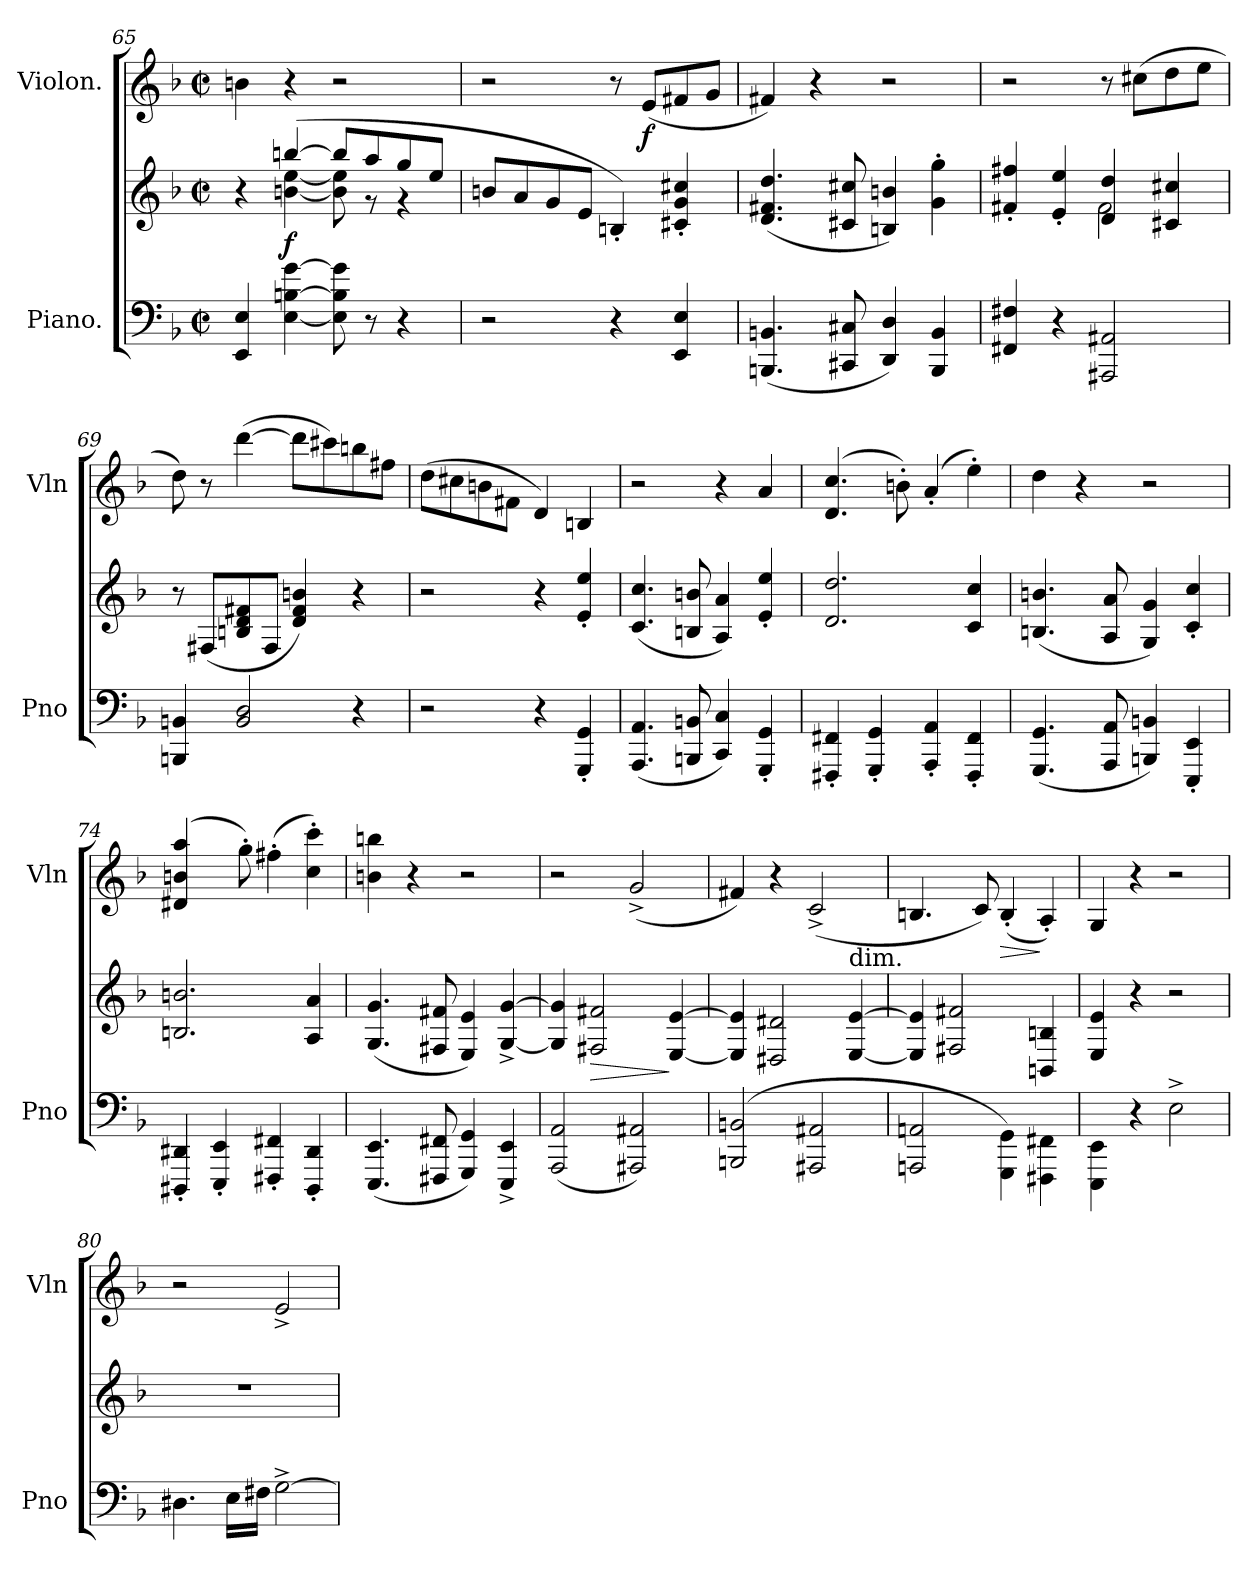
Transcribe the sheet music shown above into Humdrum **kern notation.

**kern	**kern	**dynam	**kern	**dynam
*part2	*part2	*part2	*part1	*part1
*staff3	*staff2	*staff2/3	*staff1	*staff1
*I"Piano.	*	*	*I"Violon.	*
*I'Pno	*	*	*I'Vln	*
*clefF4	*clefG2	*	*clefG2	*
*k[b-]	*k[b-]	*	*k[b-]	*
*M2/2	*M2/2	*	*M2/2	*
*met(c|)	*met(c|)	*	*met(c|)	*
=65	=65	=65	=65	=65
*	*^	*	*	*
4EE/ 4E/	4r	4ryy	.	4bn\	.
[4E\ [4Bn\ [4g\	([4bbn/	[4bn\ [4ee\	f	4r	.
8E]\ 8B]\ 8g]\	8bb/L]	8b]\ 8ee]\	.	2r	.
8r	8aa/	8r	.	.	.
4r	8gg/	4r	.	.	.
.	8ee/J	.	.	.	.
*	*v	*v	*	*	*
=66	=66	=66	=66	=66
2r	8bn/L	.	2r	.
.	8a/	.	.	.
.	8g/	.	.	.
.	8e/J	.	.	.
4r	4Bn'/)	.	8r	.
.	.	.	(8e/L	f
4EE/ 4E/	4c#X'/ 4g'/ 4cc#X'/	.	8f#X/	.
.	.	.	8g/J	.
=67	=67	=67	=67	=67
(4.BBBn/ 4.BBn/	(4.d/ 4.f#X/ 4.dd/	.	4f#X/)	.
.	.	.	4r	.
8CC#X/ 8C#X/	8c#X/ 8cc#X/	.	.	.
4DD/ 4D/)	4Bn/ 4bn/)	.	2r	.
4BBB/ 4BB/	4g'\ 4gg'\	.	.	.
=68	=68	=68	=68	=68
*	*^	*	*	*
4FF#X/ 4F#X/	4f#X'/ 4ff#X'/	2ryy	.	2r	.
4r	4e'/ 4ee'/	.	.	.	.
2AAA#X/ 2AA#X/	4d/ 4dd/	2f#\	.	8r	.
.	.	.	.	(8cc#X\L	.
.	4c#X/ 4cc#X/	.	.	8dd\	.
.	.	.	.	8ee\J	.
*	*v	*v	*	*	*
=69	=69	=69	=69	=69
4BBBn/ 4BBn/	8r	.	8dd\)	.
.	(8F#X/L	.	8r	.
2BB/ 2D/	8Bn/ 8d/ 8f#X/	.	([4ddd\	.
.	8F#/J	.	.	.
.	4d/ 4f#/ 4bn/)	.	8ddd\L]	.
.	.	.	8ccc#X\)	.
4r	4r	.	8bbn\	.
.	.	.	8ff#X\J	.
=70	=70	=70	=70	=70
2r	2r	.	(8dd\L	.
.	.	.	8cc#X\	.
.	.	.	8bn\	.
.	.	.	8f#X\J	.
4r	4r	.	4d/)	.
4GGG'/ 4GG'/	4e'/ 4ee'/	.	4Bn/	.
=71	=71	=71	=71	=71
(4.AAA/ 4.AA/	(4.c/ 4.cc/	.	2r	.
8BBBn/ 8BBn/	8Bn/ 8bn/	.	.	.
4CC/ 4C/)	4A/ 4a/)	.	4r	.
4GGG'/ 4GG'/	4e'/ 4ee'/	.	4a/	.
=72	=72	=72	=72	=72
4FFF#X'/ 4FF#X'/	2.d/ 2.dd/	.	(4.d/ 4.cc/	.
4GGG'/ 4GG'/	.	.	.	.
.	.	.	8bn'\)	.
4AAA'/ 4AA'/	.	.	(4a'>/	.
4FFF#'/ 4FF#'/	4c/ 4cc/	.	4ee'\)	.
=73	=73	=73	=73	=73
(4.GGG/ 4.GG/	(4.Bn/ 4.bn/	.	4dd\	.
.	.	.	4r	.
8AAA/ 8AA/	8A/ 8a/	.	.	.
4BBBn/ 4BBn/)	4G/ 4g/)	.	2r	.
4EEE'/ 4EE'/	4c'/ 4cc'/	.	.	.
=74	=74	=74	=74	=74
!	!	!	!LO:N:vis=4	!
4DDD#X'/ 4DD#X'/	2.Bn/ 2.bn/	.	(4.d#X/ 4.bn/ 4.aa/	.
4EEE'/ 4EE'/	.	.	.	.
.	.	.	8gg'\)	.
4FFF#X'/ 4FF#X'/	.	.	(4ff#X'\	.
4DDD#'/ 4DD#'/	4A/ 4a/	.	4cc'\ 4ccc'\)	.
=75	=75	=75	=75	=75
(4.EEE/ 4.EE/	(4.G/ 4.g/	.	4bn\ 4bbn\	.
.	.	.	4r	.
8FFF#X/ 8FF#X/	8F#X/ 8f#X/	.	.	.
4GGG/ 4GG/)	4E/ 4e/)	.	2r	.
4EEE^/ 4EE^/	[4G^/ [4g^/	.	.	.
=76	=76	=76	=76	=76
(2AAA/ 2AA/	4G]/ 4g]/	.	2r	.
!	!	!LO:HP:b	!	!
.	2F#X/ 2f#X/	>	.	.
2AAA#X/ 2AA#X/)	.	.	(2g^/	.
.	[4E/ [4e/	]	.	.
=77	=77	=77	=77	=77
(<2BBBn/ 2BBn/	4E]/ 4e]/	.	4f#X/)	.
.	2D#X/ 2d#X/	.	4r	.
2AAA#X/ 2AA#X/	.	.	(2c^/	.
!	!LO:TX:t=dim.	!	!	!
.	[4E/ [4e/	.	.	.
=78	=78	=78	=78	=78
2AAAn/ 2AAn/	4E]/ 4e]/	.	4.Bn/	.
.	2F#X/ 2f#X/	.	.	.
.	.	.	8c/)	.
!	!	!	!	!LO:HP:b
4GGG\ 4GG\)	.	.	(4B'/	>
4FFF#X\ 4FF#X\	4BBn/ 4Bn/	.	4A'/)	]
=79	=79	=79	=79	=79
4EEE\ 4EE\	4E/ 4e/	.	4G/	.
4r	4r	.	4r	.
2E^\	2r	.	2r	.
=80	=80	=80	=80	=80
4.D#X\	1r	.	2r	.
16E\LL	.	.	.	.
16F#X\JJ	.	.	.	.
[2G^\	.	.	2e^/	.
=	=	=	=	=
*-	*-	*-	*-	*-
